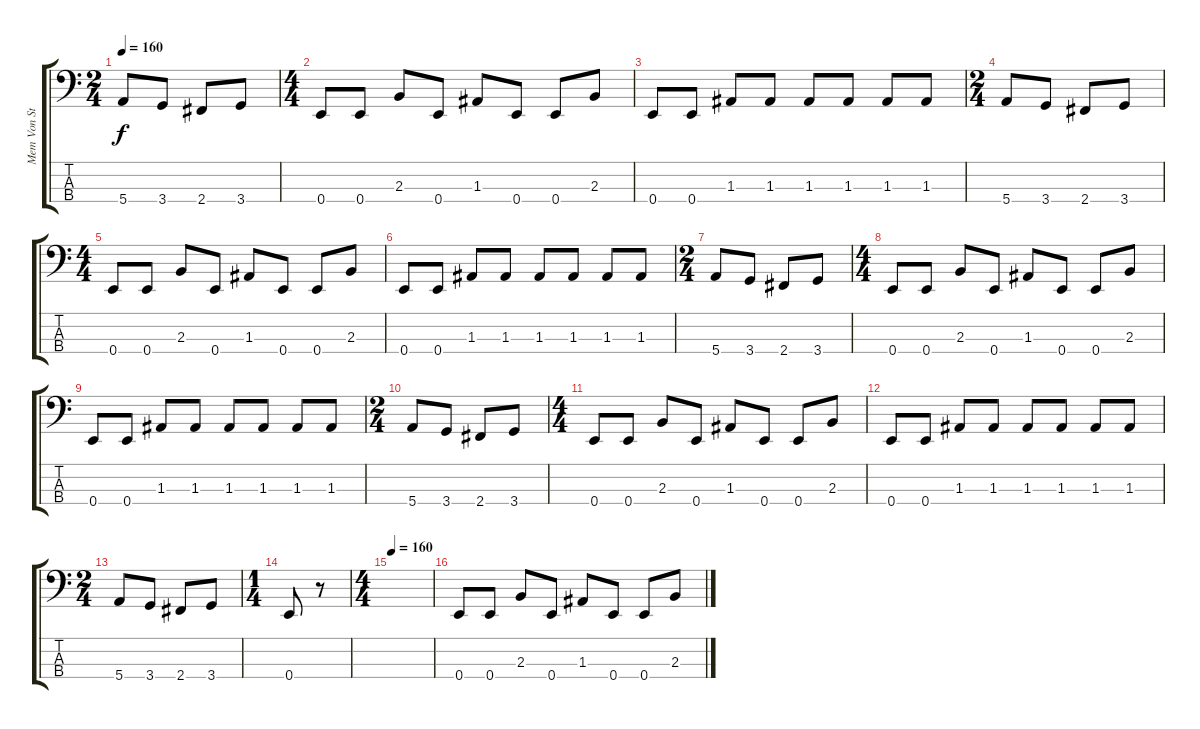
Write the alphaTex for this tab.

\track ("Mem Von Stein (Bass)" "Mem Von St") {instrument electricbasspick}
\staff {score tabs}
\tuning (G2 D2 A1 E1) {hide}
\ts (2 4)
\tempo 160
\clef f4
\ks c
5.4.8{dy f} 3.4.8 2.4.8 3.4.8 |
\ts (4 4)
0.4.8 0.4.8 2.3.8 0.4.8 1.3.8 0.4.8 0.4.8 2.3.8 |
0.4.8 0.4.8 1.3.8 1.3.8 1.3.8 1.3.8 1.3.8 1.3.8 |
\ts (2 4)
5.4.8 3.4.8 2.4.8 3.4.8 |
\ts (4 4)
0.4.8 0.4.8 2.3.8 0.4.8 1.3.8 0.4.8 0.4.8 2.3.8 |
0.4.8 0.4.8 1.3.8 1.3.8 1.3.8 1.3.8 1.3.8 1.3.8 |
\ts (2 4)
5.4.8 3.4.8 2.4.8 3.4.8 |
\ts (4 4)
0.4.8 0.4.8 2.3.8 0.4.8 1.3.8 0.4.8 0.4.8 2.3.8 |
0.4.8 0.4.8 1.3.8 1.3.8 1.3.8 1.3.8 1.3.8 1.3.8 |
\ts (2 4)
5.4.8 3.4.8 2.4.8 3.4.8 |
\ts (4 4)
0.4.8 0.4.8 2.3.8 0.4.8 1.3.8 0.4.8 0.4.8 2.3.8 |
0.4.8 0.4.8 1.3.8 1.3.8 1.3.8 1.3.8 1.3.8 1.3.8 |
\ts (2 4)
5.4.8 3.4.8 2.4.8 3.4.8 |
\ts (1 4)
0.4.8 r.8 |
\ts (4 4)
\tempo 160
|
0.4.8 0.4.8 2.3.8 0.4.8 1.3.8 0.4.8 0.4.8 2.3.8
